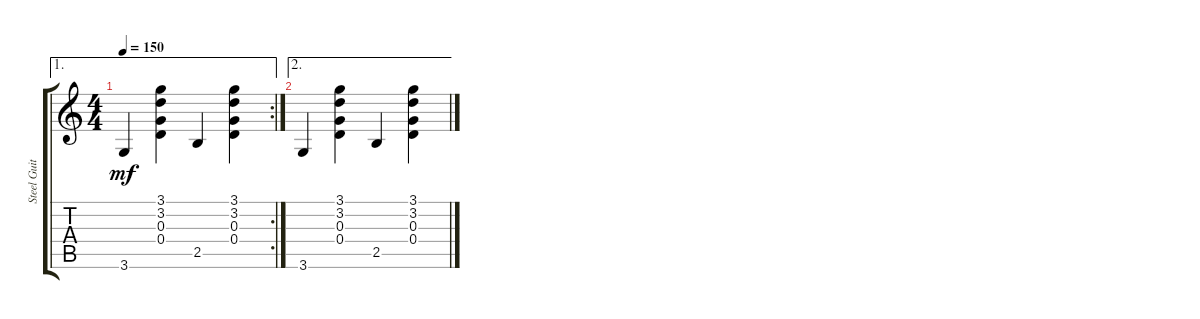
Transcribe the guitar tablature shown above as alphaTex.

\track ("Steel Guitar" "Steel Guit") {instrument acousticguitarsteel}
\staff {score tabs}
\tuning (E4 B3 G3 D3 A2 E2) {hide}
\ae 1
\rc 2
\ts (4 4)
\tempo 150
\clef g2
\ks c
3.6.4{dy mf} (3.1 3.2 0.3 0.4).4 2.5.4 (3.1 3.2 0.3 0.4).4 |
\ae 2
3.6.4 (3.1 3.2 0.3 0.4).4 2.5.4 (3.1 3.2 0.3 0.4).4
